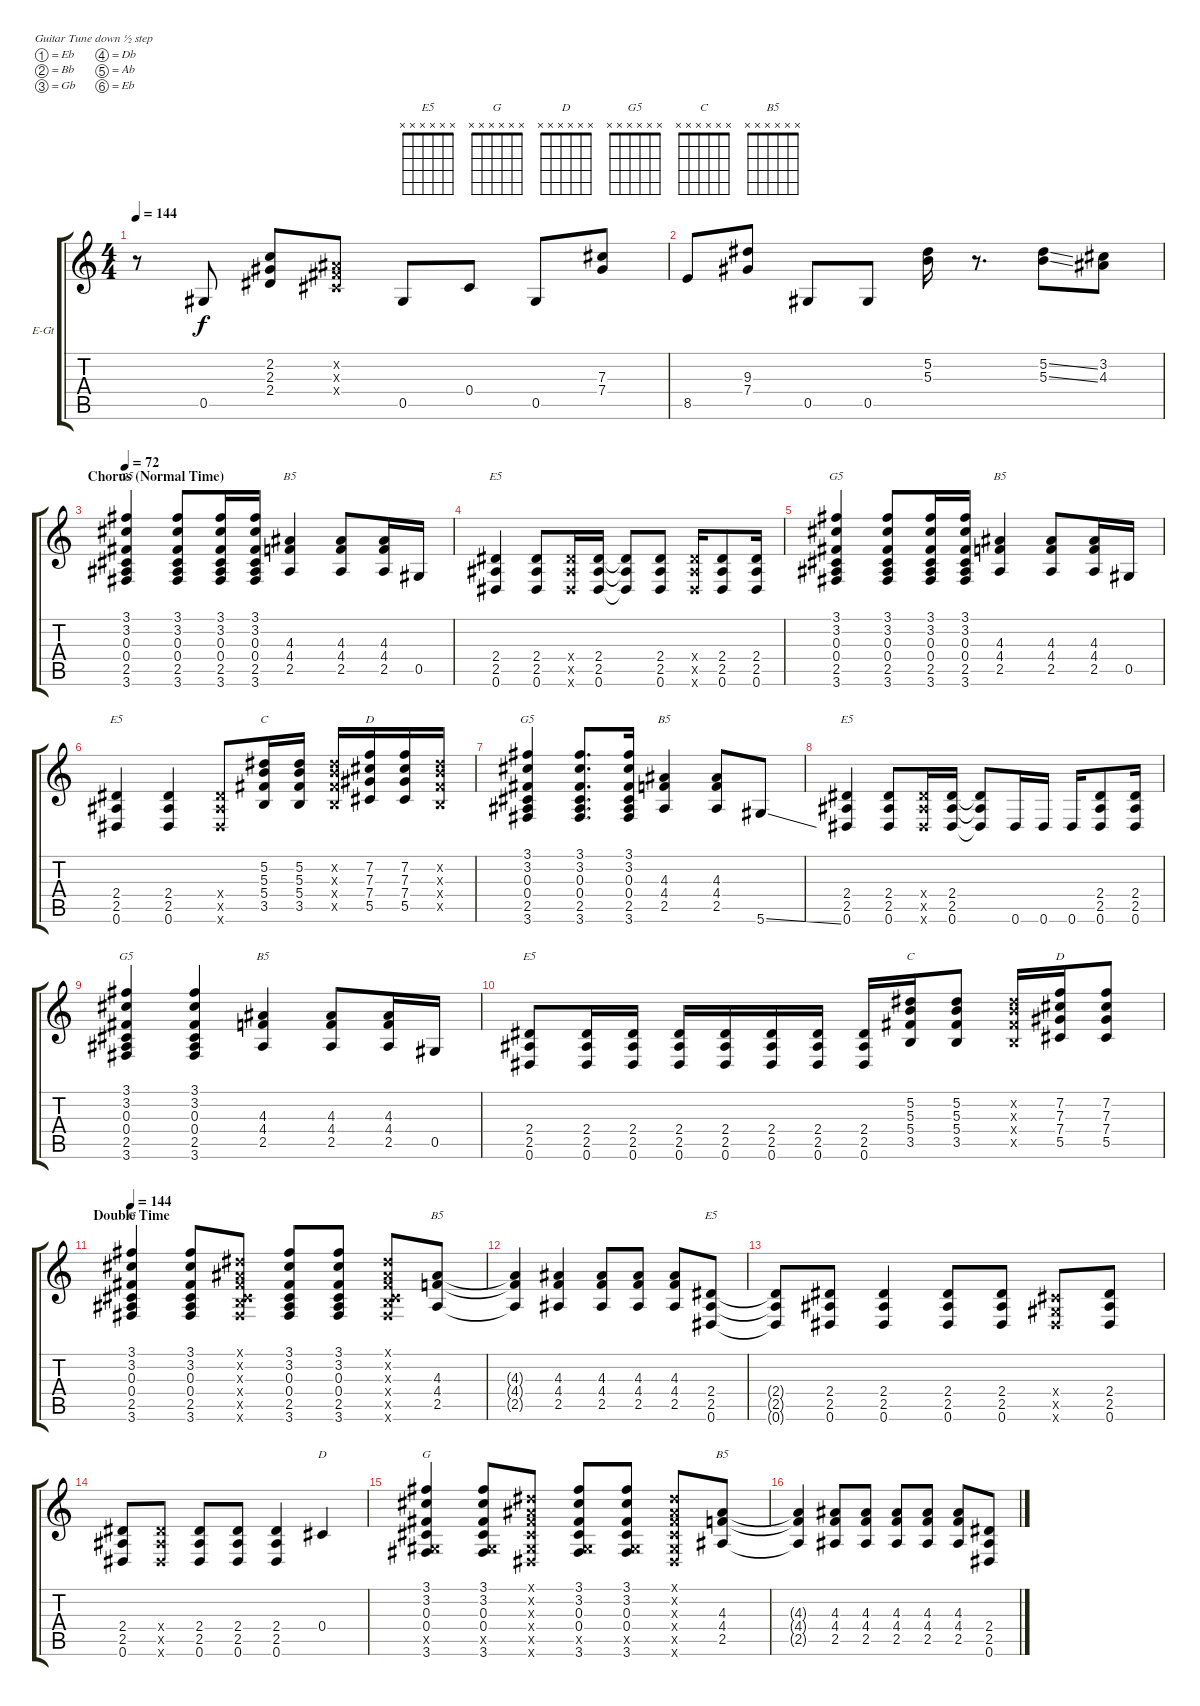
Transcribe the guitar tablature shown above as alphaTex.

\bracketExtendMode groupsimilarinstruments
\firstSystemTrackNameOrientation horizontal
\otherSystemsTrackNameOrientation horizontal
\track ("Guitar 2 (Izzy)" "E-Gt") {multiBarRest instrument overdrivenguitar}
\staff {score tabs}
\tuning (Eb4 Bb3 Gb3 Db3 Ab2 Eb2)
\chord ("E5" x x x x x x)
\chord ("G" x x x x x x)
\chord ("D" x x x x x x)
\chord ("G5" x x x x x x)
\chord ("C" x x x x x x)
\chord ("B5" x x x x x x)
\ts (4 4)
\tempo 144
\clef g2
\ks c
r.8{dy f} 0.5.8 (2.2 2.3 2.4).8 (0.2{x} 0.3{x} 0.4{x}).8 0.5.8 0.4.8 0.5.8 (7.3 7.4).8 |
8.5.8 (9.3 7.4).8 0.5.8 0.5.8 (5.2 5.3).16 r.8{d} (5.2{ss} 5.3{ss}).8 (3.2 4.3).8 |
\section ("" "Chorus (Normal Time)")
\tempo 72
(3.1 3.2 0.3 0.4 2.5 3.6).4{ch "G5"} (3.1 3.2 0.3 0.4 2.5 3.6).8 (3.1 3.2 0.3 0.4 2.5 3.6).16 (3.1 3.2 0.3 0.4 2.5 3.6).16 (4.3 4.4 2.5).4{ch "B5"} (4.3 4.4 2.5).8 (4.3 4.4 2.5).16 0.5.16 |
(2.4 2.5 0.6).4{ch "E5"} (2.4 2.5 0.6).8 (2.4{x} 2.5{x} 0.6{x}).16 (2.4 2.5 0.6).16 (2.4{t} 2.5{t} 0.6{t}).8 (2.4 2.5 0.6).8 (2.4{x} 2.5{x} 0.6{x}).16 (2.4 2.5 0.6).8 (2.4 2.5 0.6).16 |
(3.1 3.2 0.3 0.4 2.5 3.6).4{ch "G5"} (3.1 3.2 0.3 0.4 2.5 3.6).8 (3.1 3.2 0.3 0.4 2.5 3.6).16 (3.1 3.2 0.3 0.4 2.5 3.6).16 (4.3 4.4 2.5).4{ch "B5"} (4.3 4.4 2.5).8 (4.3 4.4 2.5).16 0.5.16 |
(2.4 2.5 0.6).4{ch "E5"} (2.4 2.5 0.6).4 (2.4{x} 2.5{x} 0.6{x}).8 (5.2 5.3 5.4 3.5).16{ch "C"} (5.2 5.3 5.4 3.5).16 (5.2{x} 5.3{x} 5.4{x} 3.5{x}).16 (7.2 7.3 7.4 5.5).16{ch "D"} (7.2 7.3 7.4 5.5).16 (5.2{x} 5.3{x} 5.4{x} 3.5{x}).16 |
(3.1 3.2 0.3 0.4 2.5 3.6).4{ch "G5"} (3.1 3.2 0.3 0.4 2.5 3.6).8{d} (3.1 3.2 0.3 0.4 2.5 3.6).16 (4.3 4.4 2.5).4{ch "B5"} (4.3 4.4 2.5).8 5.6{ss}.8 |
(2.4 2.5 0.6).4{ch "E5"} (2.4 2.5 0.6).8 (2.4{x} 2.5{x} 0.6{x}).16 (2.4 2.5 0.6).16 (2.4{t} 2.5{t} 0.6{t}).8 0.6.16 0.6.16 0.6.16 (2.4 2.5 0.6).8 (2.4 2.5 0.6).16 |
(3.1 3.2 0.3 0.4 2.5 3.6).4{ch "G5"} (3.1 3.2 0.3 0.4 2.5 3.6).4 (4.3 4.4 2.5).4{ch "B5"} (4.3 4.4 2.5).8 (4.3 4.4 2.5).16 0.5.16 |
(2.4 2.5 0.6).8{ch "E5"} (2.4 2.5 0.6).16 (2.4 2.5 0.6).16 (2.4 2.5 0.6).16 (2.4 2.5 0.6).16 (2.4 2.5 0.6).16 (2.4 2.5 0.6).16 (2.4 2.5 0.6).16 (5.2 5.3 5.4 3.5).16{ch "C"} (5.2 5.3 5.4 3.5).8 (5.2{x} 5.3{x} 5.4{x} 3.5{x}).16 (7.2 7.3 7.4 5.5).16{ch "D"} (7.2 7.3 7.4 5.5).8 |
\section ("" "Double Time")
\tempo 144
(3.1 3.2 0.3 0.4 2.5 3.6).4{ch "G"} (3.1 3.2 0.3 0.4 2.5 3.6).8 (0.1{x} 0.2{x} 0.3{x} 0.4{x} 3.5{x} 3.6{x}).8 (3.1 3.2 0.3 0.4 2.5 3.6).8 (3.1 3.2 0.3 0.4 2.5 3.6).8 (0.1{x} 0.2{x} 0.3{x} 0.4{x} 3.5{x} 3.6{x}).8 (4.3 4.4 2.5).8{ch "B5"} |
(4.3{t} 4.4{t} 2.5{t}).4 (4.3 4.4 2.5).4 (4.3 4.4 2.5).8 (4.3 4.4 2.5).8 (4.3 4.4 2.5).8 (2.4 2.5 0.6).8{ch "E5"} |
(2.4{t} 2.5{t} 0.6{t}).8 (2.4 2.5 0.6).8 (2.4 2.5 0.6).4 (2.4 2.5 0.6).8 (2.4 2.5 0.6).8 (0.4{x} 0.5{x} 0.6{x}).8 (2.4 2.5 0.6).8 |
(2.4 2.5 0.6).8 (2.4{x} 2.5{x} 0.6{x}).8 (2.4 2.5 0.6).8 (2.4 2.5 0.6).8 (2.4 2.5 0.6).4 0.4.4{ch "D"} |
(3.1 3.2 0.3 0.4 0.5{x} 3.6).4{ch "G"} (3.1 3.2 0.3 0.4 0.5{x} 3.6).8 (0.1{x} 0.2{x} 0.3{x} 0.4{x} 0.5{x} 0.6{x}).8 (3.1 3.2 0.3 0.4 0.5{x} 3.6).8 (3.1 3.2 0.3 0.4 0.5{x} 3.6).8 (0.1{x} 0.2{x} 0.3{x} 0.4{x} 0.5{x} 0.6{x}).8 (4.3 4.4 2.5).8{ch "B5"} |
(4.3{t} 4.4{t} 2.5{t}).4 (4.3 4.4 2.5).8 (4.3 4.4 2.5).8 (4.3 4.4 2.5).8 (4.3 4.4 2.5).8 (4.3 4.4 2.5).8 (2.4 2.5 0.6).8
